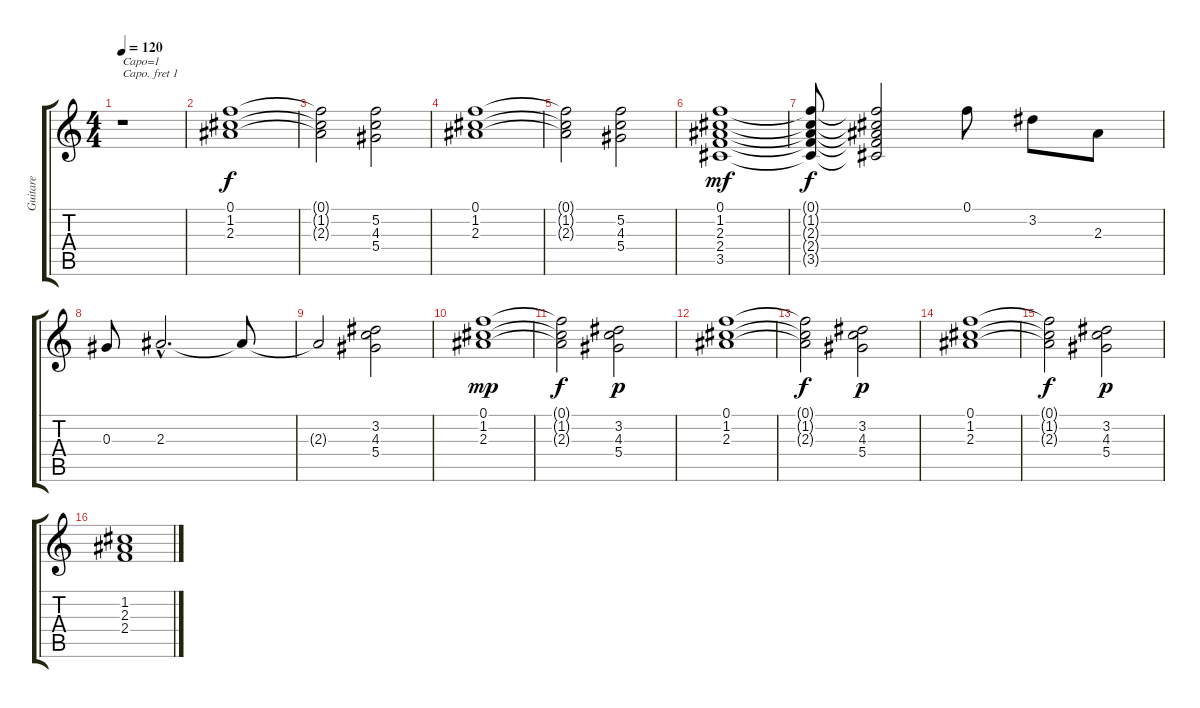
\track ("Guitare" "Guitare") {instrument distortionguitar}
\staff {score tabs}
\capo 1
\tuning (E4 B3 G3 D3 A2 E2) {hide}
\ts (4 4)
\tempo 120
\clef g2
\ks c
r.1{txt "Capo=1" dy f instrument distortionguitar} |
(0.1 1.2 2.3).1{volume 9} |
(0.1{t} 1.2{t} 2.3{t}).2 (5.2 4.3 5.4).2 |
(0.1 1.2 2.3).1 |
(0.1{t} 1.2{t} 2.3{t}).2 (5.2 4.3 5.4).2 |
(0.1 1.2 2.3 2.4 3.5).1{dy mf volume 12} |
(0.1{t} 1.2{t} 2.3{t} 2.4{t} 3.5{t}).8{dy f} (0.1{t} 1.2{t} 2.3{t} 2.4{t} 3.5{t}).2 0.1.8 3.2.8 2.3.8 |
0.3.8 2.3{hac}.2{d} 2.3{t}.8 |
2.3{t}.2 (3.2 4.3 5.4).2 |
(0.1 1.2 2.3).1{dy mp} |
(0.1{t} 1.2{t} 2.3{t}).2{dy f} (3.2 4.3 5.4).2{dy p} |
(0.1 1.2 2.3).1 |
(0.1{t} 1.2{t} 2.3{t}).2{dy f} (3.2 4.3 5.4).2{dy p} |
(0.1 1.2 2.3).1 |
(0.1{t} 1.2{t} 2.3{t}).2{dy f} (3.2 4.3 5.4).2{dy p} |
(1.2 2.3 2.4).1
